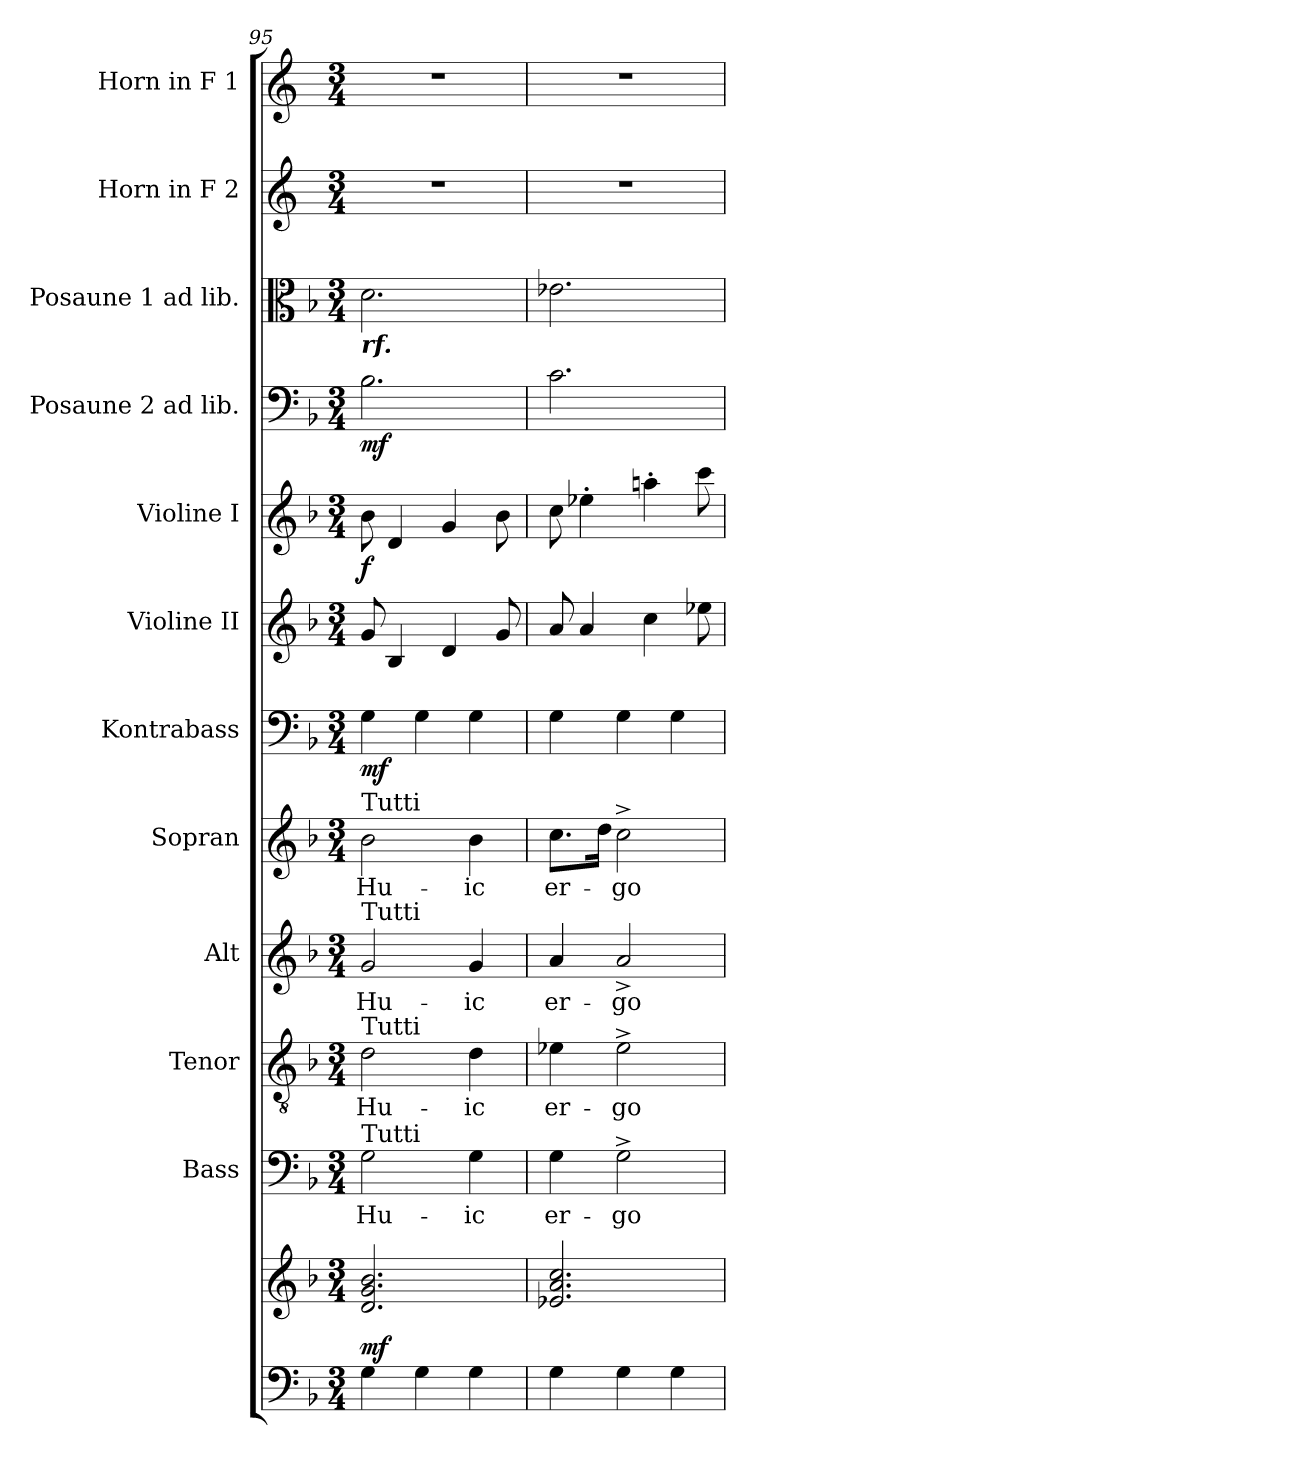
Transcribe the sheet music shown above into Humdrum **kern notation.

**kern	**kern	**dynam	**kern	**text	**kern	**text	**kern	**text	**kern	**text	**kern	**dynam	**kern	**kern	**dynam	**kern	**dynam	**kern	**kern	**kern
*part12	*part12	*part12	*part11	*part11	*part10	*part10	*part9	*part9	*part8	*part8	*part7	*part7	*part6	*part5	*part5	*part4	*part4	*part3	*part2	*part1
*staff13	*staff12	*staff12/13	*staff11	*staff11	*staff10	*staff10	*staff9	*staff9	*staff8	*staff8	*staff7	*staff7	*staff6	*staff5	*staff5	*staff4	*staff4	*staff3	*staff2	*staff1
*	*	*	*I"Bass	*	*I"Tenor	*	*I"Alt	*	*I"Sopran	*	*I"Kontrabass	*	*I"Violine II	*I"Violine I	*	*I"Posaune 2 ad lib.	*	*I"Posaune 1 ad lib.	*I"Horn in F 2	*I"Horn in F 1
*	*	*	*I'B.	*	*I'T.	*	*I'A.	*	*I'S.	*	*I'Kb.	*	*I'Vl. II	*I'Vl. I	*	*I'Pos. 2	*	*I'Pos. 1	*I'Hrn. F 2	*I'Hrn. F 1
*clefF4	*clefG2	*	*clefF4	*	*clefGv2	*	*clefG2	*	*clefG2	*	*clefF4	*	*clefG2	*clefG2	*	*clefF4	*	*clefC3	*clefG2	*clefG2
*	*	*	*	*	*	*	*	*	*	*	*ITrd7c12	*	*	*	*	*	*	*	*ITrd4c7	*ITrd4c7
*k[b-]	*k[b-]	*	*k[b-]	*	*k[b-]	*	*k[b-]	*	*k[b-]	*	*k[b-]	*	*k[b-]	*k[b-]	*	*k[b-]	*	*k[b-]	*k[b-]	*k[b-]
*F:	*F:	*	*F:	*	*F:	*	*F:	*	*F:	*	*F:	*	*F:	*F:	*	*F:	*	*F:	*F:	*F:
*M3/4	*M3/4	*	*M3/4	*	*M3/4	*	*M3/4	*	*M3/4	*	*M3/4	*	*M3/4	*M3/4	*	*M3/4	*	*M3/4	*M3/4	*M3/4
=95	=95	=95	=95	=95	=95	=95	=95	=95	=95	=95	=95	=95	=95	=95	=95	=95	=95	=95	=95	=95
!	!	!	!	!	!	!	!	!	!	!	!	!	!	!	!	!	!	!LO:TX:b:Bi:t=rf.	!	!
!	!	!	!	!	!	!	!	!	!LO:TX:a:t=Tutti	!	!	!	!	!	!	!	!	!	!	!
!	!	!	!	!	!	!	!LO:TX:a:t=Tutti	!	!	!	!	!	!	!	!	!	!	!	!	!
!	!	!	!	!	!LO:TX:a:t=Tutti	!	!	!	!	!	!	!	!	!	!	!	!	!	!	!
!	!	!	!LO:TX:a:t=Tutti	!	!	!	!	!	!	!	!	!	!	!	!	!	!	!	!	!
!	!	!LO:DY:a=2	!	!LO:LY:b	!	!LO:LY:b	!	!LO:LY:b	!	!LO:LY:b	!	!LO:DY:b	!	!	!LO:DY:b	!	!LO:DY:b	!	!	!
4G\	2.d/ 2.g/ 2.b-/	mf	2G\	Hu-	2d\	Hu-	2g/	Hu-	2b-\	Hu-	4GG\	mf	8g/	8b-\	f	2.B-\	mf	2.d\	2.r	2.r
.	.	.	.	.	.	.	.	.	.	.	.	.	4B-/	4d/	.	.	.	.	.	.
4G\	.	.	.	.	.	.	.	.	.	.	4GG\	.	.	.	.	.	.	.	.	.
.	.	.	.	.	.	.	.	.	.	.	.	.	4d/	4g/	.	.	.	.	.	.
!	!	!	!	!LO:LY:b	!	!LO:LY:b	!	!LO:LY:b	!	!LO:LY:b	!	!	!	!	!	!	!	!	!	!
4G\	.	.	4G\	-ic	4d\	-ic	4g/	-ic	4b-\	-ic	4GG\	.	.	.	.	.	.	.	.	.
.	.	.	.	.	.	.	.	.	.	.	.	.	8g/	8b-\	.	.	.	.	.	.
=96	=96	=96	=96	=96	=96	=96	=96	=96	=96	=96	=96	=96	=96	=96	=96	=96	=96	=96	=96	=96
!	!	!	!	!LO:LY:b	!	!LO:LY:b	!	!LO:LY:b	!	!LO:LY:b	!	!	!	!	!	!	!	!	!	!
4G\	2.e-X/ 2.a/ 2.cc/	.	4G\	er-	4e-X\	er-	4a/	er-	8.cc\L	er-	4GG\	.	8a/	8cc\	.	2.c\	.	2.e-X\	2.r	2.r
.	.	.	.	.	.	.	.	.	.	.	.	.	4a/	4ee-X'>\	.	.	.	.	.	.
.	.	.	.	.	.	.	.	.	16dd\Jk	.	.	.	.	.	.	.	.	.	.	.
!	!	!	!	!LO:LY:b	!	!LO:LY:b	!	!LO:LY:b	!	!LO:LY:b	!	!	!	!	!	!	!	!	!	!
4G\	.	.	2G^>\	-go	2e-^>\	-go	2a^>/	-go	2cc^>\	-go	4GG\	.	.	.	.	.	.	.	.	.
.	.	.	.	.	.	.	.	.	.	.	.	.	4cc\	4aan'>\	.	.	.	.	.	.
4G\	.	.	.	.	.	.	.	.	.	.	4GG\	.	.	.	.	.	.	.	.	.
.	.	.	.	.	.	.	.	.	.	.	.	.	8ee-X\	8ccc\	.	.	.	.	.	.
=	=	=	=	=	=	=	=	=	=	=	=	=	=	=	=	=	=	=	=	=
*-	*-	*-	*-	*-	*-	*-	*-	*-	*-	*-	*-	*-	*-	*-	*-	*-	*-	*-	*-	*-
